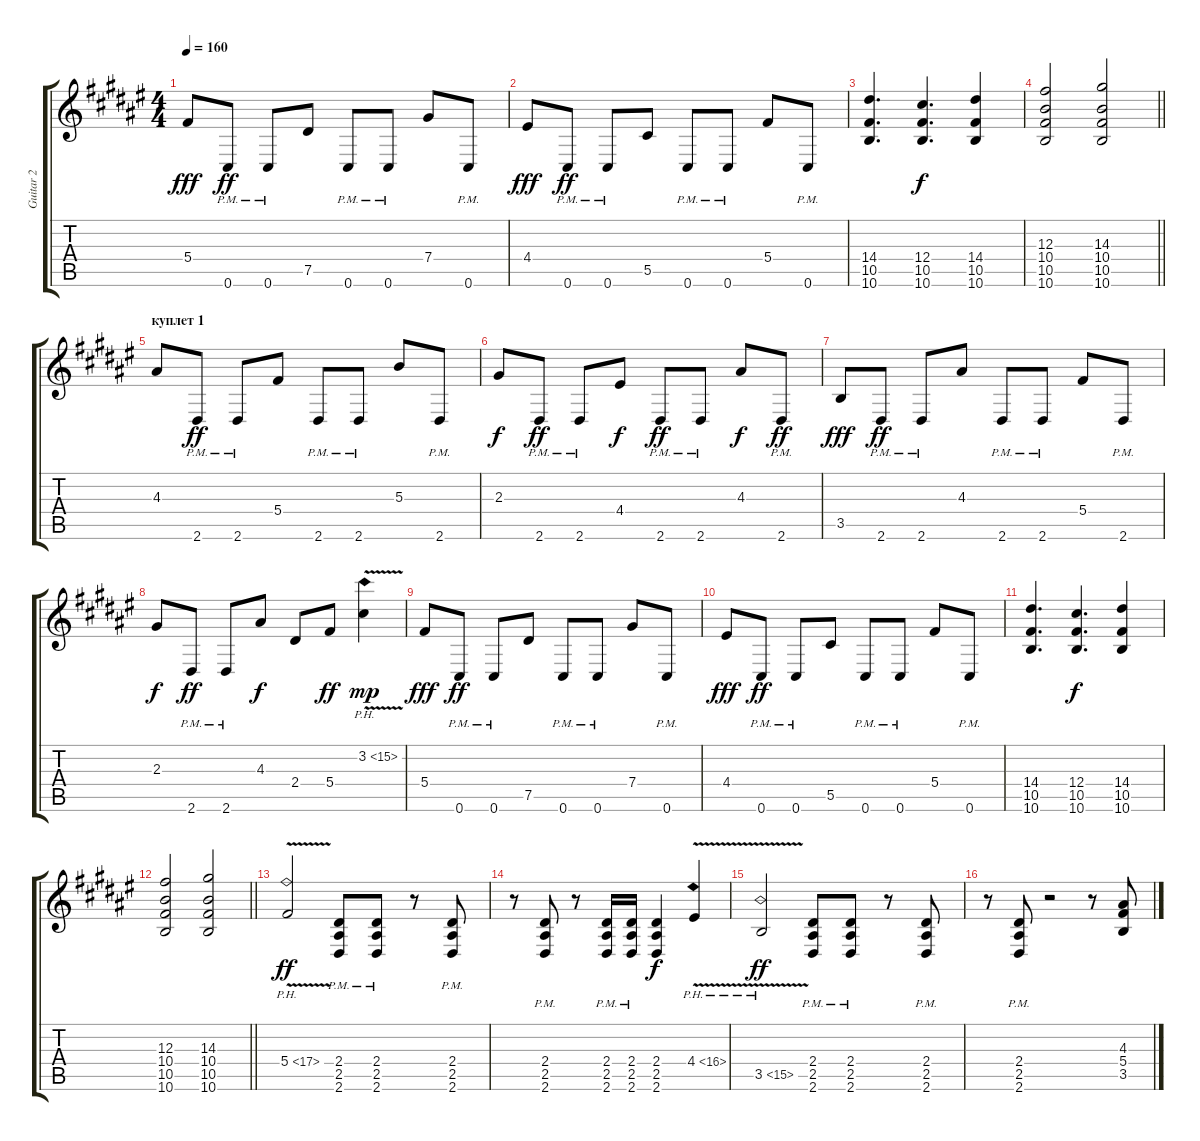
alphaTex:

\track ("Guitar 2" "Guitar 2") {instrument overdrivenguitar}
\staff {score tabs}
\tuning (Eb4 Bb3 Gb3 Db3 Ab2 Db2) {hide}
\ts (4 4)
\tempo 160
\clef g2
\ks d#minor
5.4.8{dy fff} 0.6{pm}.8{dy ff} 0.6{pm}.8 7.5.8 0.6{pm}.8 0.6{pm}.8 7.4.8 0.6{pm}.8 |
4.4.8{dy fff} 0.6{pm}.8{dy ff} 0.6{pm}.8 5.5.8 0.6{pm}.8 0.6{pm}.8 5.4.8 0.6{pm}.8 |
(14.4 10.5 10.6).4{d} (12.4 10.5 10.6).4{d dy f} (14.4 10.5 10.6).4 |
\barLineRight lightlight
(12.3 10.4 10.5 10.6).2 (14.3 10.4 10.5 10.6).2 |
\section ("" "куплет 1")
4.3.8 2.6{pm}.8{dy ff} 2.6{pm}.8 5.4.8 2.6{pm}.8 2.6{pm}.8 5.3.8 2.6{pm}.8 |
2.3.8{dy f} 2.6{pm}.8{dy ff} 2.6{pm}.8 4.4.8{dy f} 2.6{pm}.8{dy ff} 2.6{pm}.8 4.3.8{dy f} 2.6{pm}.8{dy ff} |
3.5.8{dy fff} 2.6{pm}.8{dy ff} 2.6{pm}.8 4.3.8 2.6{pm}.8 2.6{pm}.8 5.4.8 2.6{pm}.8 |
2.3.8{dy f} 2.6{pm}.8{dy ff} 2.6{pm}.8 4.3.8{dy f} 2.4.8 5.4.8{dy ff} 3.2{ph 12 v}.4{dy mp} |
5.4.8{dy fff} 0.6{pm}.8{dy ff} 0.6{pm}.8 7.5.8 0.6{pm}.8 0.6{pm}.8 7.4.8 0.6{pm}.8 |
4.4.8{dy fff} 0.6{pm}.8{dy ff} 0.6{pm}.8 5.5.8 0.6{pm}.8 0.6{pm}.8 5.4.8 0.6{pm}.8 |
(14.4 10.5 10.6).4{d} (12.4 10.5 10.6).4{d dy f} (14.4 10.5 10.6).4 |
\barLineRight lightlight
(12.3 10.4 10.5 10.6).2 (14.3 10.4 10.5 10.6).2 |
5.4{ph 12 v}.2{dy ff} (2.4{pm} 2.5{pm} 2.6{pm}).8 (2.4{pm} 2.5{pm} 2.6{pm}).8 r.8 (2.4{pm} 2.5{pm} 2.6{pm}).8 |
r.8 (2.4{pm} 2.5{pm} 2.6{pm}).8 r.8 (2.4{pm} 2.5{pm} 2.6{pm}).16 (2.4{pm} 2.5{pm} 2.6{pm}).16 (2.4 2.5 2.6).4{dy f} 4.4{ph 12 v}.4 |
3.5{ph 12 v}.2{dy ff} (2.4{pm} 2.5{pm} 2.6{pm}).8 (2.4{pm} 2.5{pm} 2.6{pm}).8 r.8 (2.4{pm} 2.5{pm} 2.6{pm}).8 |
r.8 (2.4{pm} 2.5{pm} 2.6{pm}).8 r.2 r.8 (4.3 5.4 3.5).8
